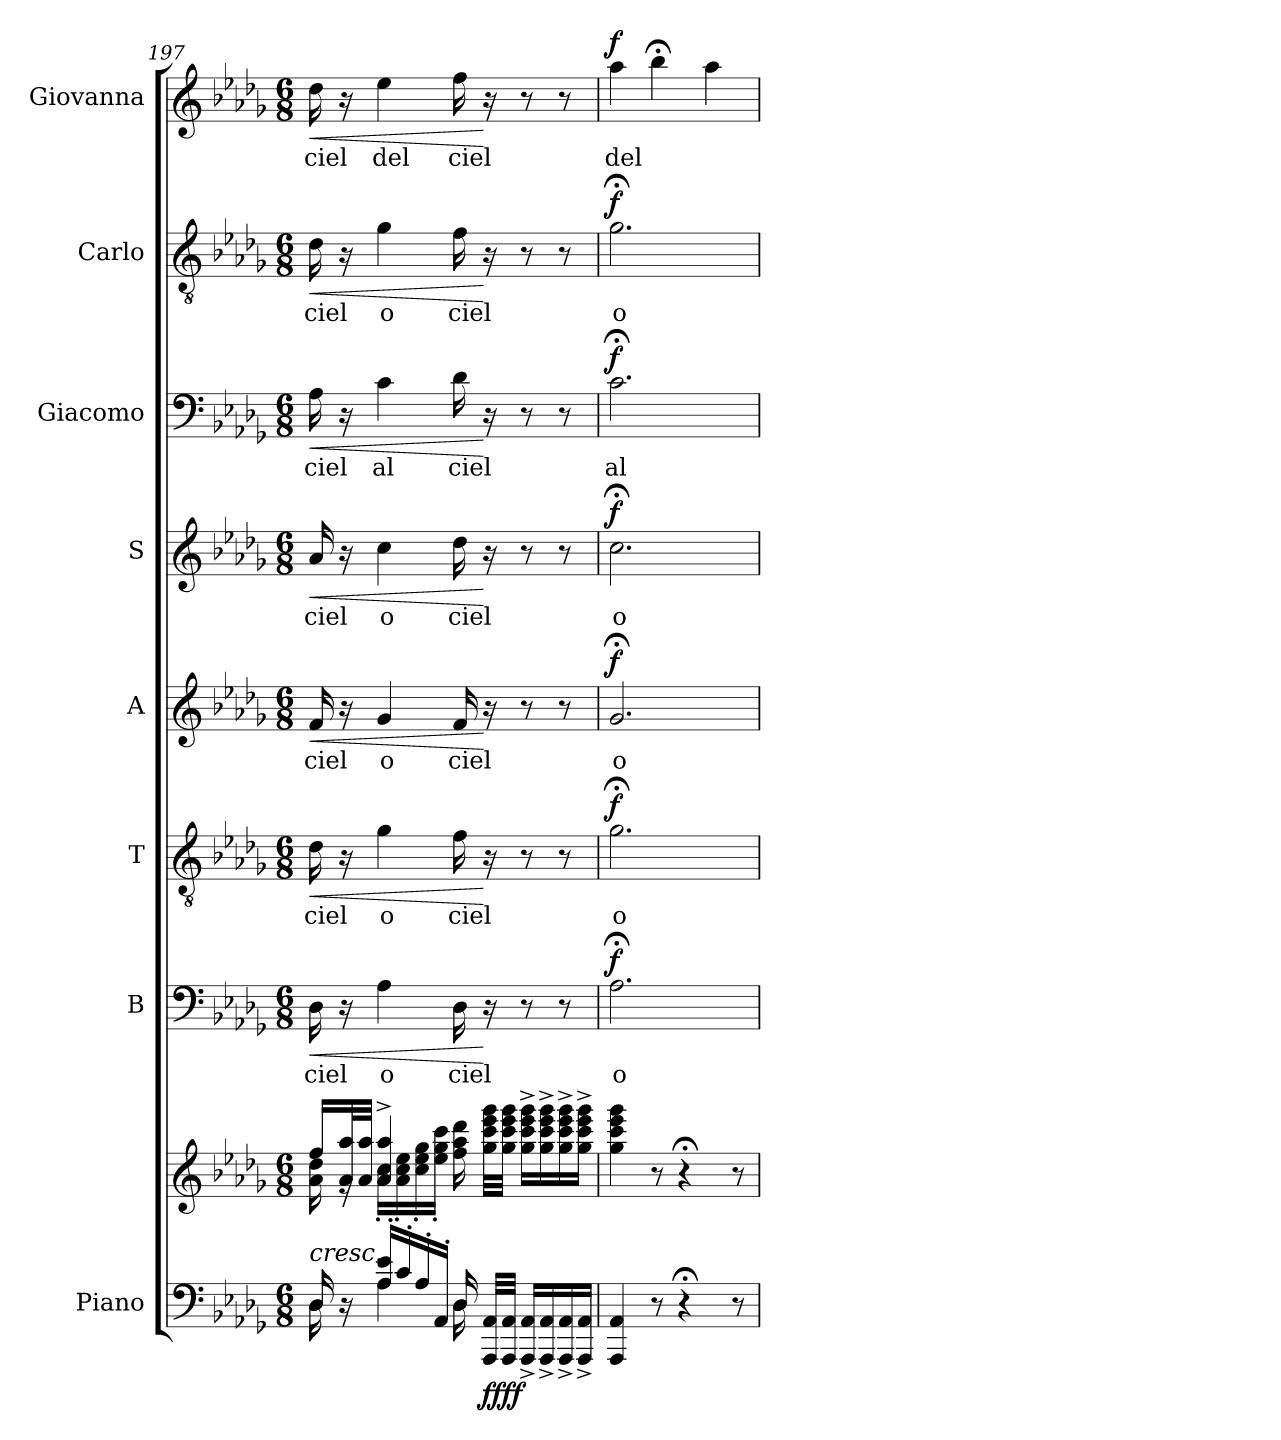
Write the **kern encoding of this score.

**kern	**kern	**dynam	**kern	**text	**dynam	**kern	**text	**dynam	**kern	**text	**dynam	**kern	**text	**dynam	**kern	**text	**dynam	**kern	**text	**dynam	**kern	**text	**dynam
*part8	*part8	*part8	*part7	*part7	*part7	*part6	*part6	*part6	*part5	*part5	*part5	*part4	*part4	*part4	*part3	*part3	*part3	*part2	*part2	*part2	*part1	*part1	*part1
*staff9	*staff8	*staff8/9	*staff7	*staff7	*staff7	*staff6	*staff6	*staff6	*staff5	*staff5	*staff5	*staff4	*staff4	*staff4	*staff3	*staff3	*staff3	*staff2	*staff2	*staff2	*staff1	*staff1	*staff1
*I"Piano	*	*	*I"B	*	*	*I"T	*	*	*I"A	*	*	*I"S	*	*	*I"Giacomo	*	*	*I"Carlo	*	*	*I"Giovanna	*	*
*I'Pno	*	*	*I'B	*	*	*I'T	*	*	*I'A	*	*	*I'S	*	*	*	*	*	*	*	*	*	*	*
*clefF4	*clefG2	*	*clefF4	*	*	*clefGv2	*	*	*clefG2	*	*	*clefG2	*	*	*clefF4	*	*	*clefGv2	*	*	*clefG2	*	*
*k[b-e-a-d-g-]	*k[b-e-a-d-g-]	*	*k[b-e-a-d-g-]	*	*	*k[b-e-a-d-g-]	*	*	*k[b-e-a-d-g-]	*	*	*k[b-e-a-d-g-]	*	*	*k[b-e-a-d-g-]	*	*	*k[b-e-a-d-g-]	*	*	*k[b-e-a-d-g-]	*	*
*M6/8	*M6/8	*	*M6/8	*	*	*M6/8	*	*	*M6/8	*	*	*M6/8	*	*	*M6/8	*	*	*M6/8	*	*	*M6/8	*	*
=197	=197	=197	=197	=197	=197	=197	=197	=197	=197	=197	=197	=197	=197	=197	=197	=197	=197	=197	=197	=197	=197	=197	=197
*^	*^	*	*	*	*	*	*	*	*	*	*	*	*	*	*	*	*	*	*	*	*	*	*
!LO:TX:a:i:t=cresc.	!	!	!	!	!	!	!	!	!	!	!	!	!	!	!	!	!	!	!	!	!	!	!	!	!
!	!	!	!	!	!	!LO:LY:b	!LO:HP:b	!	!LO:LY:b	!LO:HP:b	!	!LO:LY:b	!LO:HP:b	!	!LO:LY:b	!LO:HP:b	!	!LO:LY:b	!LO:HP:b	!	!LO:LY:b	!LO:HP:b	!	!LO:LY:b	!LO:HP:b
16D-/	16D-\	16ff/LL	16a-\ 16dd-\	.	16D-\	ciel	<	16d-\	ciel	<	16f/	ciel	<	16a-/	ciel	<	16A-\	ciel	<	16d-\	ciel	<	16dd-\	ciel	<
16r	16ryy	32a-/ 32aa-/L	16rg	.	16r	.	.	16r	.	.	16r	.	.	16r	.	.	16r	.	.	16r	.	.	16r	.	.
.	.	32a-/ 32aa-/JJJ	.	.	.	.	.	.	.	.	.	.	.	.	.	.	.	.	.	.	.	.	.	.	.
!	!	!	!	!	!	!LO:LY:b	!	!	!LO:LY:b	!	!	!LO:LY:b	!	!	!LO:LY:b	!	!	!LO:LY:b	!	!	!LO:LY:b	!	!	!LO:LY:b	!
16A-/' 16e-/'LL	4A-\	4a-/^ 4cc/^ 4aa-/^	16a-\' 16cc\'LL	.	4A-\	o	.	4g-\	o	.	4g-/	o	.	4cc\	o	.	4c\	al	.	4g-\	o	.	4ee-\	del	.
16c'/	.	.	16a-\' 16cc\' 16ee-\'	.	.	.	.	.	.	.	.	.	.	.	.	.	.	.	.	.	.	.	.	.	.
16A-'/	.	.	16cc\' 16ee-\' 16gg-\'	.	.	.	.	.	.	.	.	.	.	.	.	.	.	.	.	.	.	.	.	.	.
16AA-'/JJ	.	.	16ee-\' 16gg-\' 16ccc\'JJ	.	.	.	.	.	.	.	.	.	.	.	.	.	.	.	.	.	.	.	.	.	.
!	!	!	!	!	!	!LO:LY:b	!	!	!LO:LY:b	!	!	!LO:LY:b	!	!	!LO:LY:b	!	!	!LO:LY:b	!	!	!LO:LY:b	!	!	!LO:LY:b	!
16D-/	16D-\	8reeeyy	16ff\ 16aa-\ 16ddd-\	.	16D-\	ciel	.	16f\	ciel	.	16f/	ciel	.	16dd-\	ciel	.	16d-\	ciel	.	16f\	ciel	.	16ff\	ciel	.
!	!	!	!	!LO:DY:b=2	!	!	!	!	!	!	!	!	!	!	!	!	!	!	!	!	!	!	!	!	!
!	!	!	!	!LO:DY:n=1:b	!	!	!	!	!	!	!	!	!	!	!	!	!	!	!	!	!	!	!	!	!
32AAA-/ 32AA-/LLL	4ryy	.	32gg-\ 32ccc\ 32eee-\ 32ggg-\LLL	ff ff	16r	.	[	16r	.	[	16r	.	[	16r	.	[	16r	.	[	16r	.	[	16r	.	[
32AAA-/ 32AA-/JJJ	.	.	32gg-\ 32ccc\ 32eee-\ 32ggg-\JJJ	.	.	.	.	.	.	.	.	.	.	.	.	.	.	.	.	.	.	.	.	.	.
16AAA-/^ 16AA-/^LL	.	4reeeyy	16gg-\^ 16ccc\^ 16eee-\^ 16ggg-\^LL	.	8r	.	.	8r	.	.	8r	.	.	8r	.	.	8r	.	.	8r	.	.	8r	.	.
16AAA-/^ 16AA-/^	.	.	16gg-\^ 16ccc\^ 16eee-\^ 16ggg-\^	.	.	.	.	.	.	.	.	.	.	.	.	.	.	.	.	.	.	.	.	.	.
16AAA-/^ 16AA-/^	.	.	16gg-\^ 16ccc\^ 16eee-\^ 16ggg-\^	.	8r	.	.	8r	.	.	8r	.	.	8r	.	.	8r	.	.	8r	.	.	8r	.	.
16AAA-/^ 16AA-/^JJ	16ryy	.	16gg-\^ 16ccc\^ 16eee-\^ 16ggg-\^JJ	.	.	.	.	.	.	.	.	.	.	.	.	.	.	.	.	.	.	.	.	.	.
=198	=198	=198	=198	=198	=198	=198	=198	=198	=198	=198	=198	=198	=198	=198	=198	=198	=198	=198	=198	=198	=198	=198	=198	=198	=198
!	!	!	!	!	!	!LO:LY:b	!LO:DY:a	!	!LO:LY:b	!LO:DY:a	!	!LO:LY:b	!LO:DY:a	!	!LO:LY:b	!LO:DY:a	!	!LO:LY:b	!LO:DY:a	!	!LO:LY:b	!LO:DY:a	!	!LO:LY:b	!LO:DY:a
*v	*v	*	*	*	*	*	*	*	*	*	*	*	*	*	*	*	*	*	*	*	*	*	*	*	*
*	*v	*v	*	*	*	*	*	*	*	*	*	*	*	*	*	*	*	*	*	*	*	*	*	*
4AAA-/ 4AA-/	4gg-\ 4ccc\ 4eee-\ 4ggg-\	.	2.A-;<\	o	f	2.g-;<\	o	f	2.g-;</	o	f	2.cc;<\	o	f	2.c;<\	al	f	2.g-;<\	o	f	4aa-\	del	f
8r	8r	.	.	.	.	.	.	.	.	.	.	.	.	.	.	.	.	.	.	.	4bb-;<\	.	.
4r;<	4r;<	.	.	.	.	.	.	.	.	.	.	.	.	.	.	.	.	.	.	.	.	.	.
.	.	.	.	.	.	.	.	.	.	.	.	.	.	.	.	.	.	.	.	.	4aa-\	.	.
8r	8r	.	.	.	.	.	.	.	.	.	.	.	.	.	.	.	.	.	.	.	.	.	.
=	=	=	=	=	=	=	=	=	=	=	=	=	=	=	=	=	=	=	=	=	=	=	=
*-	*-	*-	*-	*-	*-	*-	*-	*-	*-	*-	*-	*-	*-	*-	*-	*-	*-	*-	*-	*-	*-	*-	*-
